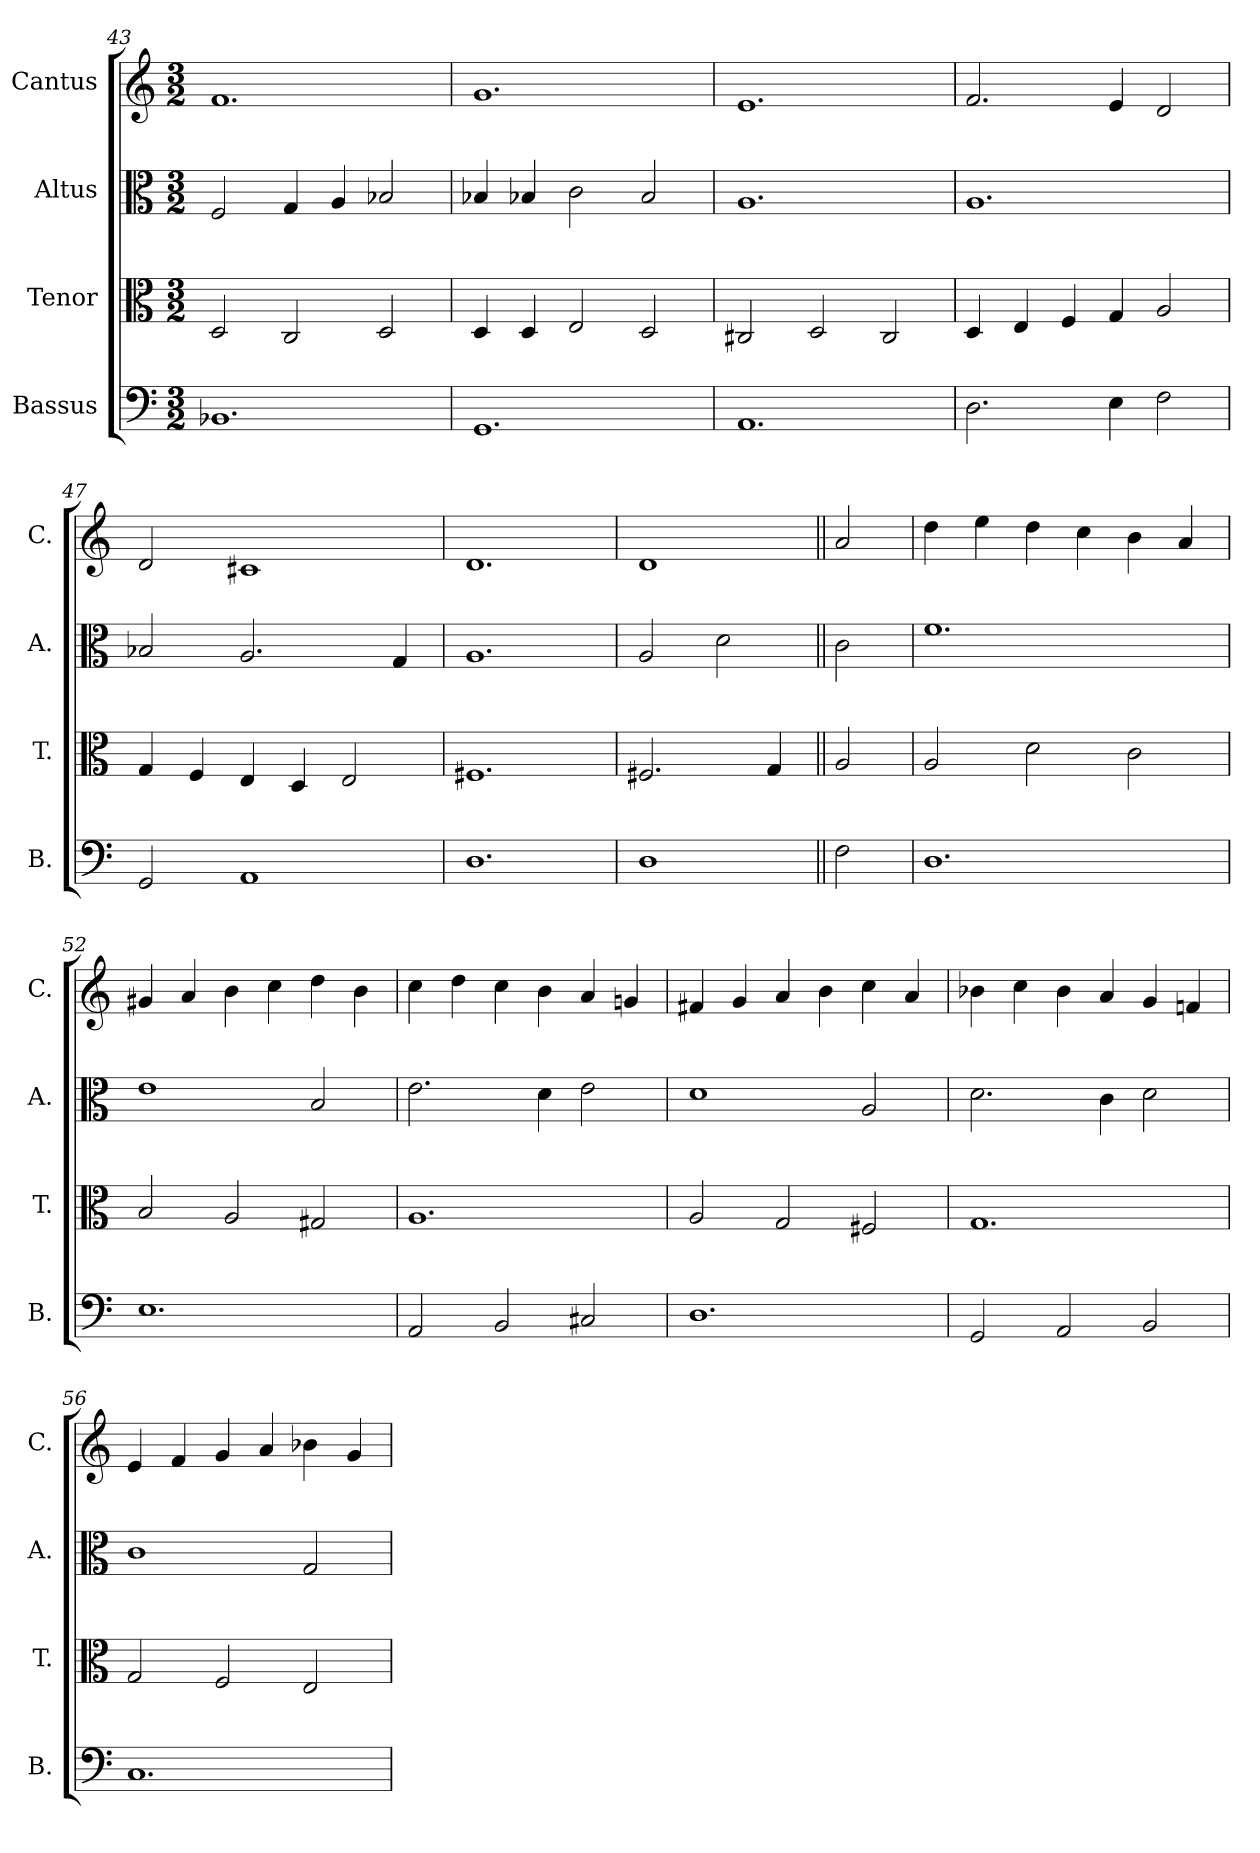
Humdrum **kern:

**kern	**kern	**kern	**kern
*part4	*part3	*part2	*part1
*staff4	*staff3	*staff2	*staff1
*I"Bassus	*I"Tenor	*I"Altus	*I"Cantus
*I'B.	*I'T.	*I'A.	*I'C.
*clefF4	*clefC3	*clefC3	*clefG2
*k[]	*k[]	*k[]	*k[]
*M3/2	*M3/2	*M3/2	*M3/2
=43	=43	=43	=43
1.BB-X	2D/	2F/	1.f
.	2C/	4G/	.
.	.	4A/	.
.	2D/	2B-X/	.
=44	=44	=44	=44
1.GG	4D/	4B-/	1.g
.	4D/	4B-X/	.
.	2E/	2c\	.
.	2D/	2B-/	.
=45	=45	=45	=45
1.AA	2C#X/	1.A	1.e
.	2D/	.	.
.	2C#/	.	.
=46	=46	=46	=46
2.D\	4D/	1.A	2.f/
.	4E/	.	.
.	4F/	.	.
4E\	4G/	.	4e/
2F\	2A/	.	2d/
!!LO:PB:g=z
=47	=47	=47	=47
2GG/	4G/	2B-X/	2d/
.	4F/	.	.
1AA	4E/	2.A/	1c#X
.	4D/	.	.
.	2E/	.	.
.	.	4G/	.
=48	=48	=48	=48
1.D	1.F#X	1.A	1.d
=49	=49	=49	=49
1D	2.F#X/	2A/	1d
.	.	2d\	.
.	4G/	.	.
=50||	=50||	=50||	=50||
2F\	2A/	2c\	2a/
=51	=51	=51	=51
1.D	2A/	1.f	4dd\
.	.	.	4ee\
.	2d\	.	4dd\
.	.	.	4cc\
.	2c\	.	4b\
.	.	.	4a/
=52	=52	=52	=52
1.E	2B/	1e	4g#X/
.	.	.	4a/
.	2A/	.	4b\
.	.	.	4cc\
.	2G#X/	2B/	4dd\
.	.	.	4b\
=53	=53	=53	=53
2AA/	1.A	2.e\	4cc\
.	.	.	4dd\
2BB/	.	.	4cc\
.	.	4d\	4b\
2C#X/	.	2e\	4a/
.	.	.	4gn/
=54	=54	=54	=54
1.D	2A/	1d	4f#X/
.	.	.	4g/
.	2G/	.	4a/
.	.	.	4b\
.	2F#X/	2A/	4cc\
.	.	.	4a/
=55	=55	=55	=55
2GG/	1.G	2.d\	4b-X\
.	.	.	4cc\
2AA/	.	.	4b-\
.	.	4c\	4a/
2BB/	.	2d\	4g/
.	.	.	4fn/
!!LO:PB:g=z
=56	=56	=56	=56
1.C	2G/	1c	4e/
.	.	.	4f/
.	2F/	.	4g/
.	.	.	4a/
.	2E/	2G/	4b-X\
.	.	.	4g/
=	=	=	=
*-	*-	*-	*-
